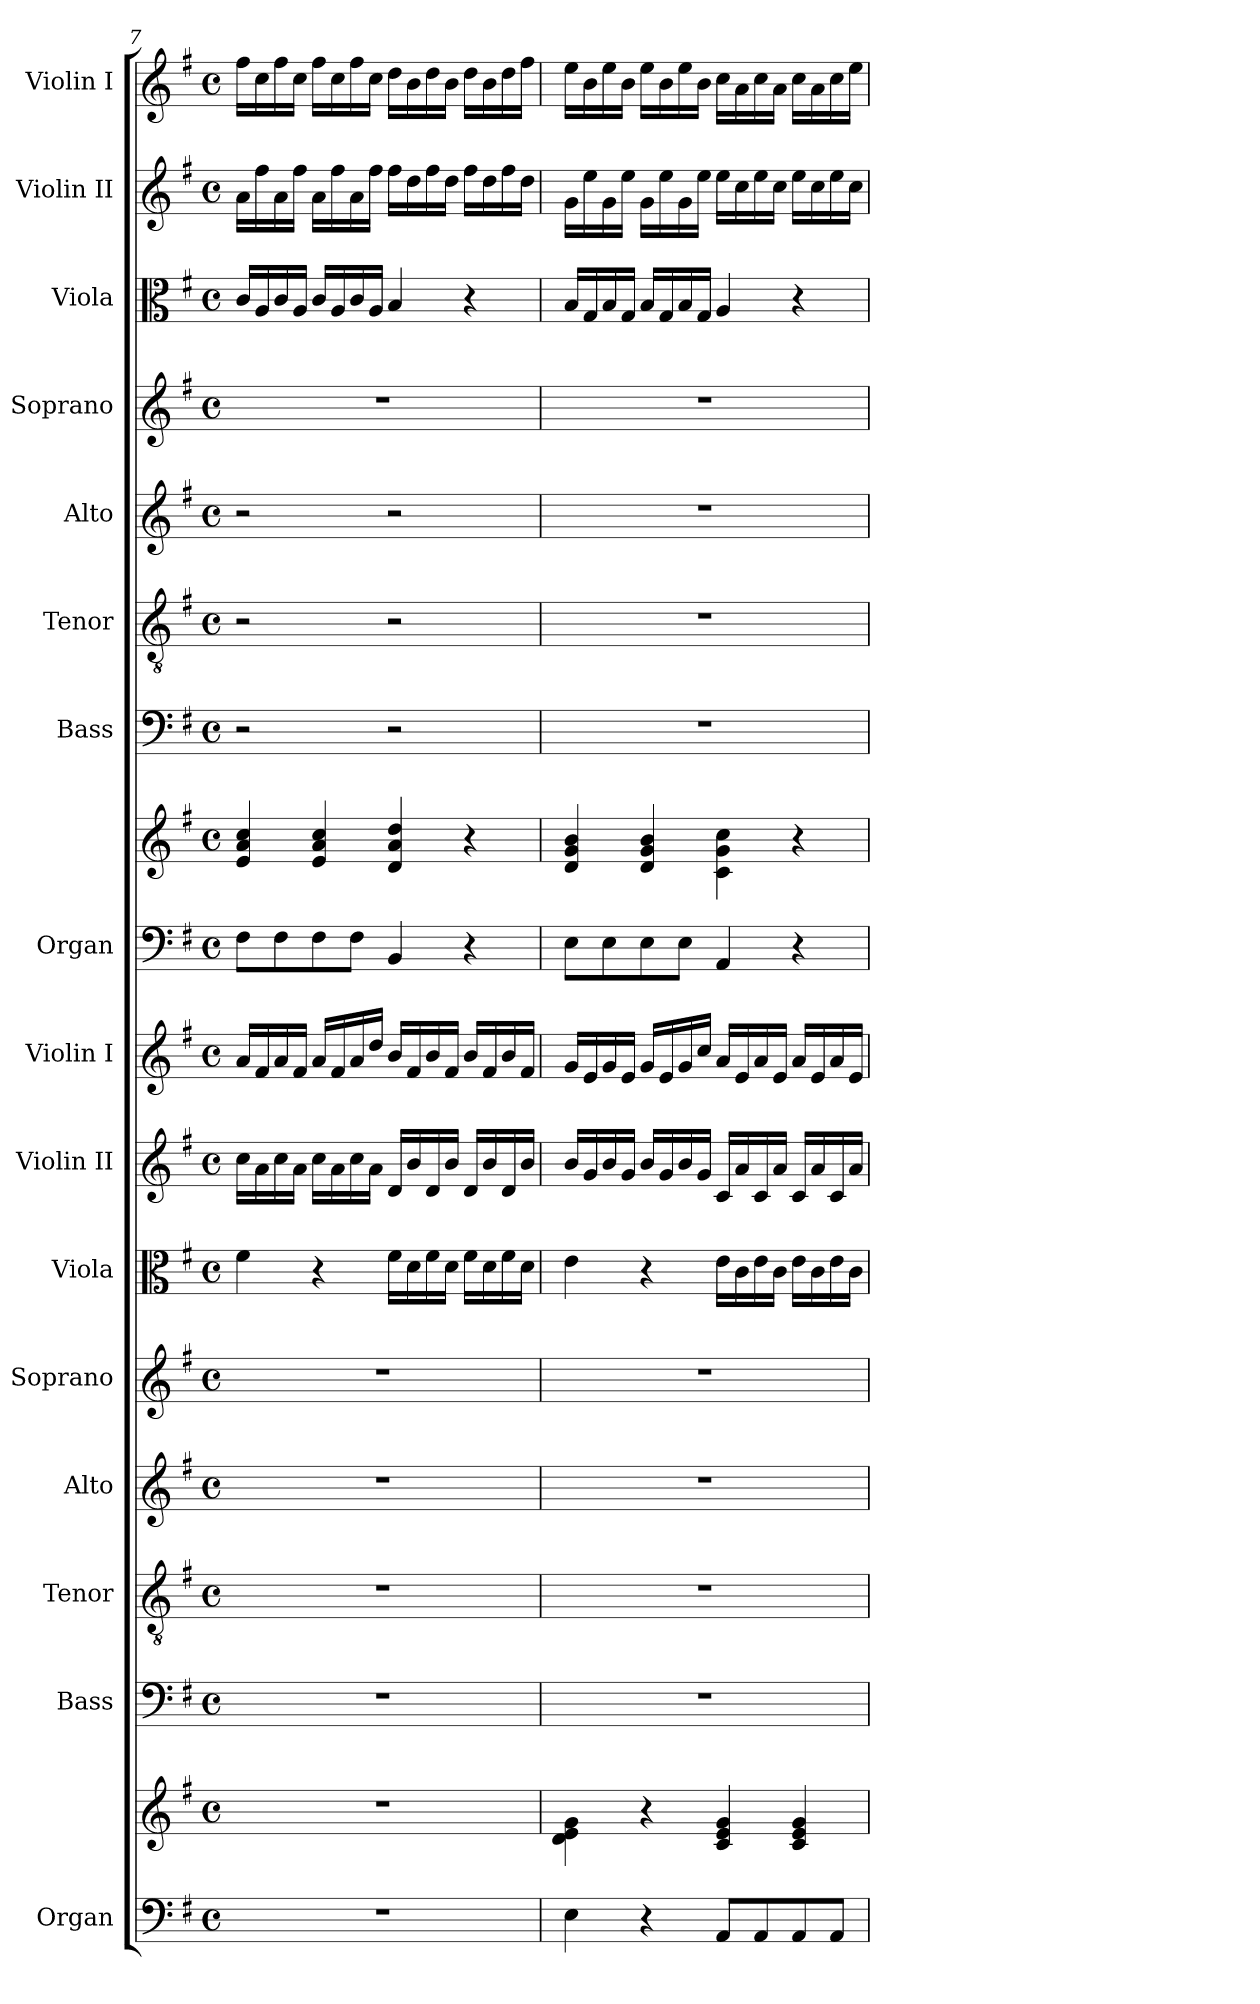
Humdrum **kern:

**kern	**kern	**kern	**kern	**kern	**kern	**kern	**kern	**kern	**kern	**kern	**kern	**kern	**kern	**kern	**kern	**kern	**kern
*part16	*part16	*part15	*part14	*part13	*part12	*part11	*part10	*part9	*part8	*part8	*part7	*part6	*part5	*part4	*part3	*part2	*part1
*staff18	*staff17	*staff16	*staff15	*staff14	*staff13	*staff12	*staff11	*staff10	*staff9	*staff8	*staff7	*staff6	*staff5	*staff4	*staff3	*staff2	*staff1
*I"Organ	*	*I"Bass	*I"Tenor	*I"Alto	*I"Soprano	*I"Viola	*I"Violin II	*I"Violin I	*I"Organ	*	*I"Bass	*I"Tenor	*I"Alto	*I"Soprano	*I"Viola	*I"Violin II	*I"Violin I
*I'Org.	*	*I'B.	*I'T.	*I'A.	*I'S.	*I'Vla.	*I'Vln. II	*I'Vln. I	*I'Org.	*	*I'B.	*I'T.	*I'A.	*I'S.	*I'Vla.	*I'Vln. II	*I'Vln. I
*clefF4	*clefG2	*clefF4	*clefGv2	*clefG2	*clefG2	*clefC3	*clefG2	*clefG2	*clefF4	*clefG2	*clefF4	*clefGv2	*clefG2	*clefG2	*clefC3	*clefG2	*clefG2
*	*	*	*ITrd7c12	*	*	*	*	*	*	*	*	*ITrd7c12	*	*	*	*	*
*k[f#]	*k[f#]	*k[f#]	*k[f#]	*k[f#]	*k[f#]	*k[f#]	*k[f#]	*k[f#]	*k[f#]	*k[f#]	*k[f#]	*k[f#]	*k[f#]	*k[f#]	*k[f#]	*k[f#]	*k[f#]
*G:	*G:	*G:	*G:	*G:	*G:	*G:	*G:	*G:	*G:	*G:	*G:	*G:	*G:	*G:	*G:	*G:	*G:
*M4/4	*M4/4	*M4/4	*M4/4	*M4/4	*M4/4	*M4/4	*M4/4	*M4/4	*M4/4	*M4/4	*M4/4	*M4/4	*M4/4	*M4/4	*M4/4	*M4/4	*M4/4
*met(c)	*met(c)	*met(c)	*met(c)	*met(c)	*met(c)	*met(c)	*met(c)	*met(c)	*met(c)	*met(c)	*met(c)	*met(c)	*met(c)	*met(c)	*met(c)	*met(c)	*met(c)
=7	=7	=7	=7	=7	=7	=7	=7	=7	=7	=7	=7	=7	=7	=7	=7	=7	=7
1r	1r	1r	1r	1r	1r	4f#i\	16cci\LL	16ai/LL	8F#i\L	4ei/ 4ai 4cci	2r	2r	2r	1r	16ci/LL	16ai\LL	16ff#i\LL
.	.	.	.	.	.	.	16ai\	16f#i/	.	.	.	.	.	.	16Ai/	16ff#i\	16cci\
.	.	.	.	.	.	.	16cci\	16ai/	8F#i\	.	.	.	.	.	16ci/	16ai\	16ff#i\
.	.	.	.	.	.	.	16ai\JJ	16f#i/JJ	.	.	.	.	.	.	16Ai/JJ	16ff#i\JJ	16cci\JJ
.	.	.	.	.	.	4r	16cci\LL	16ai/LL	8F#i\	4ei/ 4ai 4cci	.	.	.	.	16ci/LL	16ai\LL	16ff#i\LL
.	.	.	.	.	.	.	16ai\	16f#i/	.	.	.	.	.	.	16Ai/	16ff#i\	16cci\
.	.	.	.	.	.	.	16cci\	16ai/	8F#i\J	.	.	.	.	.	16ci/	16ai\	16ff#i\
.	.	.	.	.	.	.	16ai\JJ	16ddi/JJ	.	.	.	.	.	.	16Ai/JJ	16ff#i\JJ	16cci\JJ
.	.	.	.	.	.	16f#i\LL	16di/LL	16bi/LL	4BBi/	4di/ 4ai 4ddi	2r	2r	2r	.	4Bi/	16ff#i\LL	16ddi\LL
.	.	.	.	.	.	16di\	16bi/	16f#i/	.	.	.	.	.	.	.	16ddi\	16bi\
.	.	.	.	.	.	16f#i\	16di/	16bi/	.	.	.	.	.	.	.	16ff#i\	16ddi\
.	.	.	.	.	.	16di\JJ	16bi/JJ	16f#i/JJ	.	.	.	.	.	.	.	16ddi\JJ	16bi\JJ
.	.	.	.	.	.	16f#i\LL	16di/LL	16bi/LL	4r	4r	.	.	.	.	4r	16ff#i\LL	16ddi\LL
.	.	.	.	.	.	16di\	16bi/	16f#i/	.	.	.	.	.	.	.	16ddi\	16bi\
.	.	.	.	.	.	16f#i\	16di/	16bi/	.	.	.	.	.	.	.	16ff#i\	16ddi\
.	.	.	.	.	.	16di\JJ	16bi/JJ	16f#i/JJ	.	.	.	.	.	.	.	16ddi\JJ	16ff#i\JJ
!!LO:PB:g=z
=8	=8	=8	=8	=8	=8	=8	=8	=8	=8	=8	=8	=8	=8	=8	=8	=8	=8
4Ei\	4di\ 4ei 4gi	1r	1r	1r	1r	4ei\	16bi/LL	16gi/LL	8Ei\L	4di/ 4gi 4bi	1r	1r	1r	1r	16Bi/LL	16gi\LL	16eei\LL
.	.	.	.	.	.	.	16gi/	16ei/	.	.	.	.	.	.	16Gi/	16eei\	16bi\
.	.	.	.	.	.	.	16bi/	16gi/	8Ei\	.	.	.	.	.	16Bi/	16gi\	16eei\
.	.	.	.	.	.	.	16gi/JJ	16ei/JJ	.	.	.	.	.	.	16Gi/JJ	16eei\JJ	16bi\JJ
4r	4r	.	.	.	.	4r	16bi/LL	16gi/LL	8Ei\	4di/ 4gi 4bi	.	.	.	.	16Bi/LL	16gi\LL	16eei\LL
.	.	.	.	.	.	.	16gi/	16ei/	.	.	.	.	.	.	16Gi/	16eei\	16bi\
.	.	.	.	.	.	.	16bi/	16gi/	8Ei\J	.	.	.	.	.	16Bi/	16gi\	16eei\
.	.	.	.	.	.	.	16gi/JJ	16cci/JJ	.	.	.	.	.	.	16Gi/JJ	16eei\JJ	16bi\JJ
8AAi/L	4ci/ 4ei 4gi	.	.	.	.	16ei\LL	16ci/LL	16ai/LL	4AAi/	4ci\ 4gi 4cci	.	.	.	.	4Ai/	16eei\LL	16cci\LL
.	.	.	.	.	.	16ci\	16ai/	16ei/	.	.	.	.	.	.	.	16cci\	16ai\
8AAi/	.	.	.	.	.	16ei\	16ci/	16ai/	.	.	.	.	.	.	.	16eei\	16cci\
.	.	.	.	.	.	16ci\JJ	16ai/JJ	16ei/JJ	.	.	.	.	.	.	.	16cci\JJ	16ai\JJ
8AAi/	4ci/ 4ei 4gi	.	.	.	.	16ei\LL	16ci/LL	16ai/LL	4r	4r	.	.	.	.	4r	16eei\LL	16cci\LL
.	.	.	.	.	.	16ci\	16ai/	16ei/	.	.	.	.	.	.	.	16cci\	16ai\
8AAi/J	.	.	.	.	.	16ei\	16ci/	16ai/	.	.	.	.	.	.	.	16eei\	16cci\
.	.	.	.	.	.	16ci\JJ	16ai/JJ	16ei/JJ	.	.	.	.	.	.	.	16cci\JJ	16eei\JJ
=	=	=	=	=	=	=	=	=	=	=	=	=	=	=	=	=	=
*-	*-	*-	*-	*-	*-	*-	*-	*-	*-	*-	*-	*-	*-	*-	*-	*-	*-
